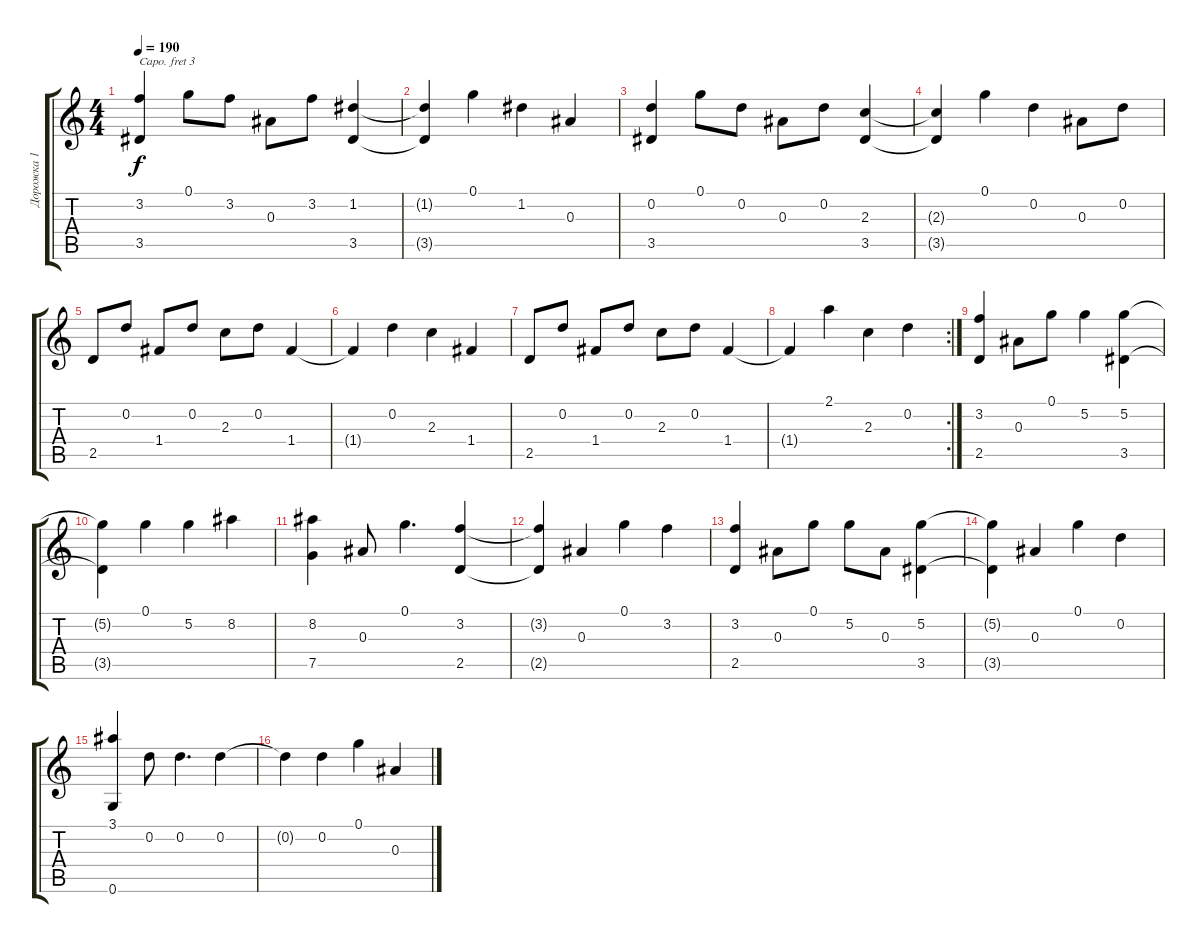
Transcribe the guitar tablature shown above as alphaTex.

\track ("Дорожка 1" "Дорожка 1") {instrument acousticguitarsteel}
\staff {score tabs}
\capo 3
\tuning (E4 B3 G3 D3 A2 E2) {hide}
\ts (4 4)
\tempo 190
\clef g2
\ks c
(3.2 3.5).4{dy f} 0.1.8 3.2.8 0.3.8 3.2.8 (1.2 3.5).4 |
(1.2{t} 3.5{t}).4 0.1.4 1.2.4 0.3.4 |
(0.2 3.5).4 0.1.8 0.2.8 0.3.8 0.2.8 (2.3 3.5).4 |
(2.3{t} 3.5{t}).4 0.1.4 0.2.4 0.3.8 0.2.8 |
2.5.8 0.2.8 1.4.8 0.2.8 2.3.8 0.2.8 1.4.4 |
1.4{t}.4 0.2.4 2.3.4 1.4.4 |
2.5.8 0.2.8 1.4.8 0.2.8 2.3.8 0.2.8 1.4.4 |
\rc 2
1.4{t}.4 2.1.4 2.3.4 0.2.4 |
(3.2 2.5).4 0.3.8 0.1.8 5.2.4 (5.2 3.5).4 |
(5.2{t} 3.5{t}).4 0.1.4 5.2.4 8.2.4 |
(8.2 7.5).4 0.3.8 0.1.4{d} (3.2 2.5).4 |
(3.2{t} 2.5{t}).4 0.3.4 0.1.4 3.2.4 |
(3.2 2.5).4 0.3.8 0.1.8 5.2.8 0.3.8 (5.2 3.5).4 |
(5.2{t} 3.5{t}).4 0.3.4 0.1.4 0.2.4 |
(3.1 0.6).4 0.2.8 0.2.4{d} 0.2.4 |
0.2{t}.4 0.2.4 0.1.4 0.3.4
